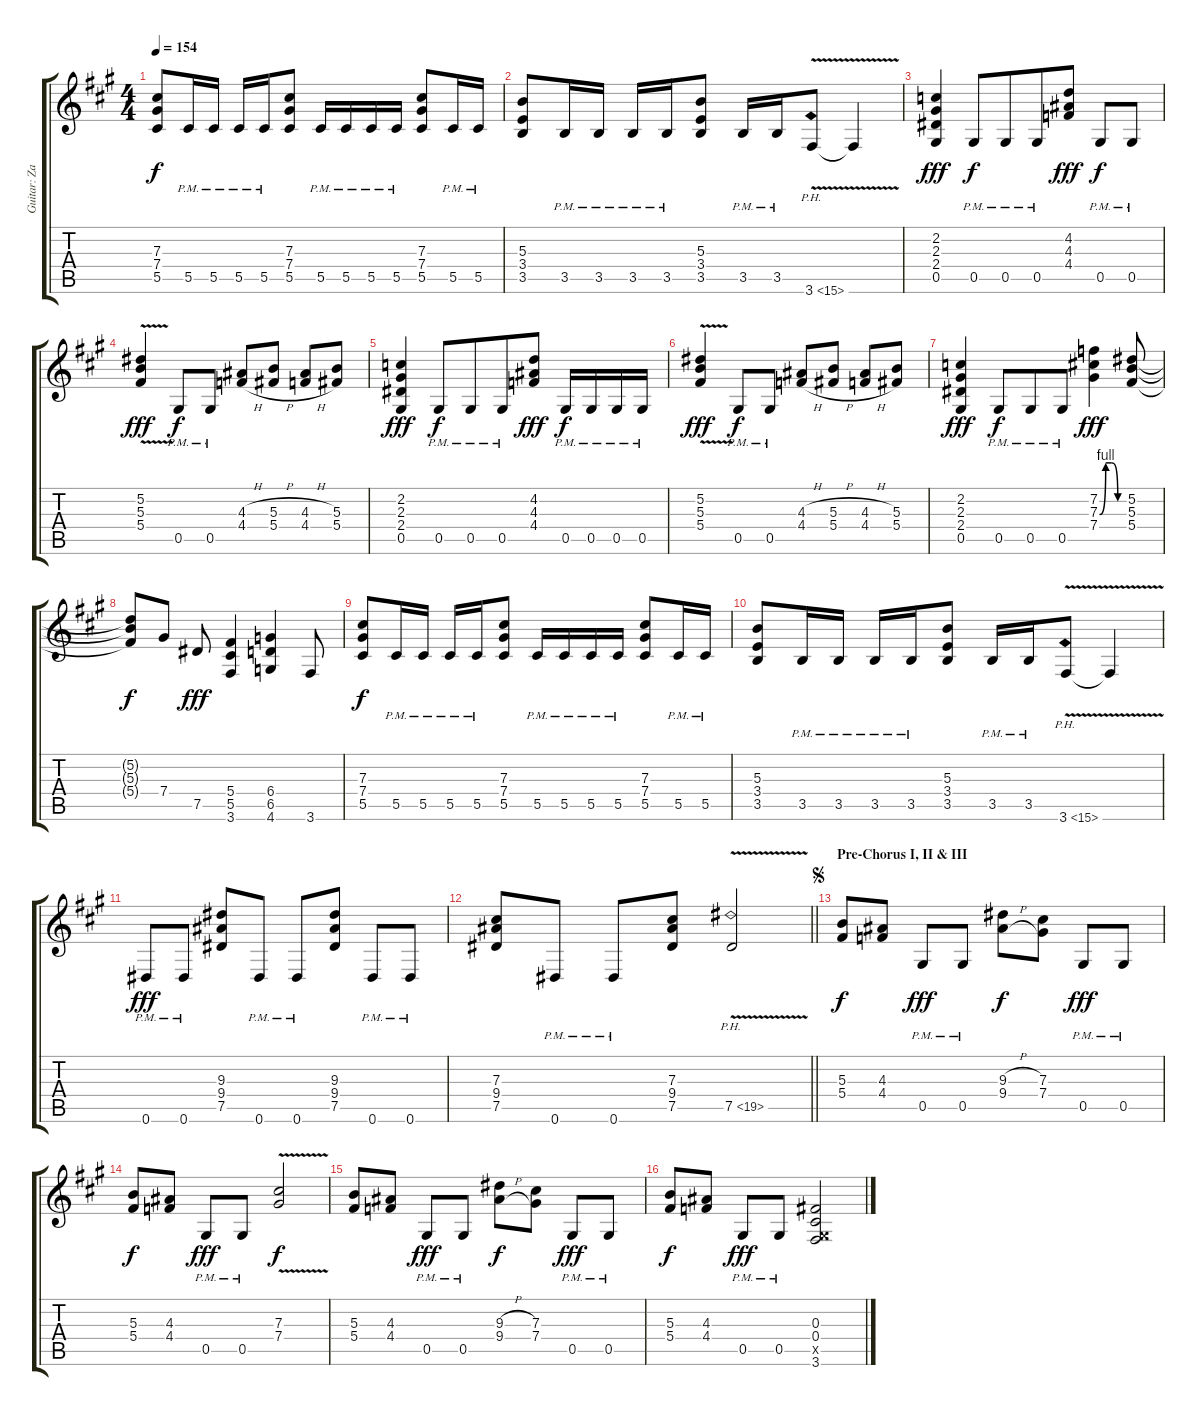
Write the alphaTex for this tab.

\track ("Guitar: Zakk" "Guitar: Za") {instrument overdrivenguitar}
\staff {score tabs}
\tuning (Eb4 Bb3 Gb3 Db3 Ab2 Eb2) {hide}
\ts (4 4)
\tempo 154
\clef g2
\ks a
(7.3 7.4 5.5).8{dy f} 5.5{pm}.16 5.5{pm}.16 5.5{pm}.16 5.5{pm}.16 (7.3 7.4 5.5).8 5.5{pm}.16 5.5{pm}.16 5.5{pm}.16 5.5{pm}.16 (7.3 7.4 5.5).8 5.5{pm}.16 5.5{pm}.16 |
(5.3 3.4 3.5).8 3.5{pm}.16 3.5{pm}.16 3.5{pm}.16 3.5{pm}.16 (5.3 3.4 3.5).8 3.5{pm}.16 3.5{pm}.16 3.6{ph 12 v}.8 3.6{t}.4 |
(2.2 2.3 2.4 0.5).4{dy fff} 0.5{pm}.8{dy f} 0.5{pm}.8{beam merge} 0.5{pm}.8 (4.2 4.3 4.4).8{dy fff} 0.5{pm}.8{dy f beam merge} 0.5{pm}.8 |
(5.2{v} 5.3 5.4).4{dy fff} 0.5{pm}.8{dy f beam merge} 0.5{pm}.8 (4.3{h} 4.4{h}).8 (5.3{h} 5.4{h}).8 (4.3{h} 4.4{h}).8 (5.3 5.4).8 |
(2.2 2.3 2.4 0.5).4{dy fff} 0.5{pm}.8{dy f} 0.5{pm}.8{beam merge} 0.5{pm}.8 (4.2 4.3 4.4).8{dy fff} 0.5{pm}.16{dy f beam merge} 0.5{pm}.16 0.5{pm}.16{beam merge} 0.5{pm}.16 |
(5.2{v} 5.3 5.4).4{dy fff} 0.5{pm}.8{dy f beam merge} 0.5{pm}.8 (4.3{h} 4.4{h}).8 (5.3{h} 5.4{h}).8 (4.3{h} 4.4{h}).8 (5.3 5.4).8 |
(2.2 2.3 2.4 0.5).4{dy fff} 0.5{pm}.8{dy f} 0.5{pm}.8{beam merge} 0.5{pm}.8 (7.2 7.3{be (custom 0 0 15 4 30 4 45 0 60 0)} 7.4).4{dy fff} (5.2 5.3 5.4).8 |
(5.2{t} 5.3{t} 5.4{t}).8{dy f} 7.4.8 7.5.8{dy fff} (5.4 5.5 3.6).4 (6.4 6.5 4.6).4 3.6.8 |
(7.3 7.4 5.5).8{dy f} 5.5{pm}.16 5.5{pm}.16 5.5{pm}.16 5.5{pm}.16 (7.3 7.4 5.5).8 5.5{pm}.16 5.5{pm}.16 5.5{pm}.16 5.5{pm}.16 (7.3 7.4 5.5).8 5.5{pm}.16 5.5{pm}.16 |
(5.3 3.4 3.5).8 3.5{pm}.16 3.5{pm}.16 3.5{pm}.16 3.5{pm}.16 (5.3 3.4 3.5).8 3.5{pm}.16 3.5{pm}.16 3.6{ph 12 v}.8 3.6{t}.4 |
0.6{pm}.8{dy fff} 0.6{pm}.8 (9.3 9.4 7.5).8 0.6{pm}.8 0.6{pm}.8 (9.3 9.4 7.5).8 0.6{pm}.8 0.6{pm}.8 |
\barLineRight lightlight
(7.3 9.4 7.5).8 0.6{pm}.8 0.6{pm}.8 (7.3 9.4 7.5).8 7.5{ph 12 v}.2 |
\section ("" "Pre-Chorus I, II & III")
\jump segno
(5.3 5.4).8{dy f} (4.3 4.4).8 0.5{pm}.8{dy fff} 0.5{pm}.8 (9.3{h} 9.4{h}).8{dy f} (7.3 7.4).8 0.5{pm}.8{dy fff} 0.5{pm}.8 |
(5.3 5.4).8{dy f} (4.3 4.4).8 0.5{pm}.8{dy fff} 0.5{pm}.8 (7.3 7.4{v}).2{dy f} |
(5.3 5.4).8 (4.3 4.4).8 0.5{pm}.8{dy fff} 0.5{pm}.8 (9.3{h} 9.4{h}).8{dy f} (7.3 7.4).8 0.5{pm}.8{dy fff} 0.5{pm}.8 |
(5.3 5.4).8{dy f} (4.3 4.4).8 0.5{pm}.8{dy fff} 0.5{pm}.8 (0.3 0.4 0.5{x} 3.6).2
